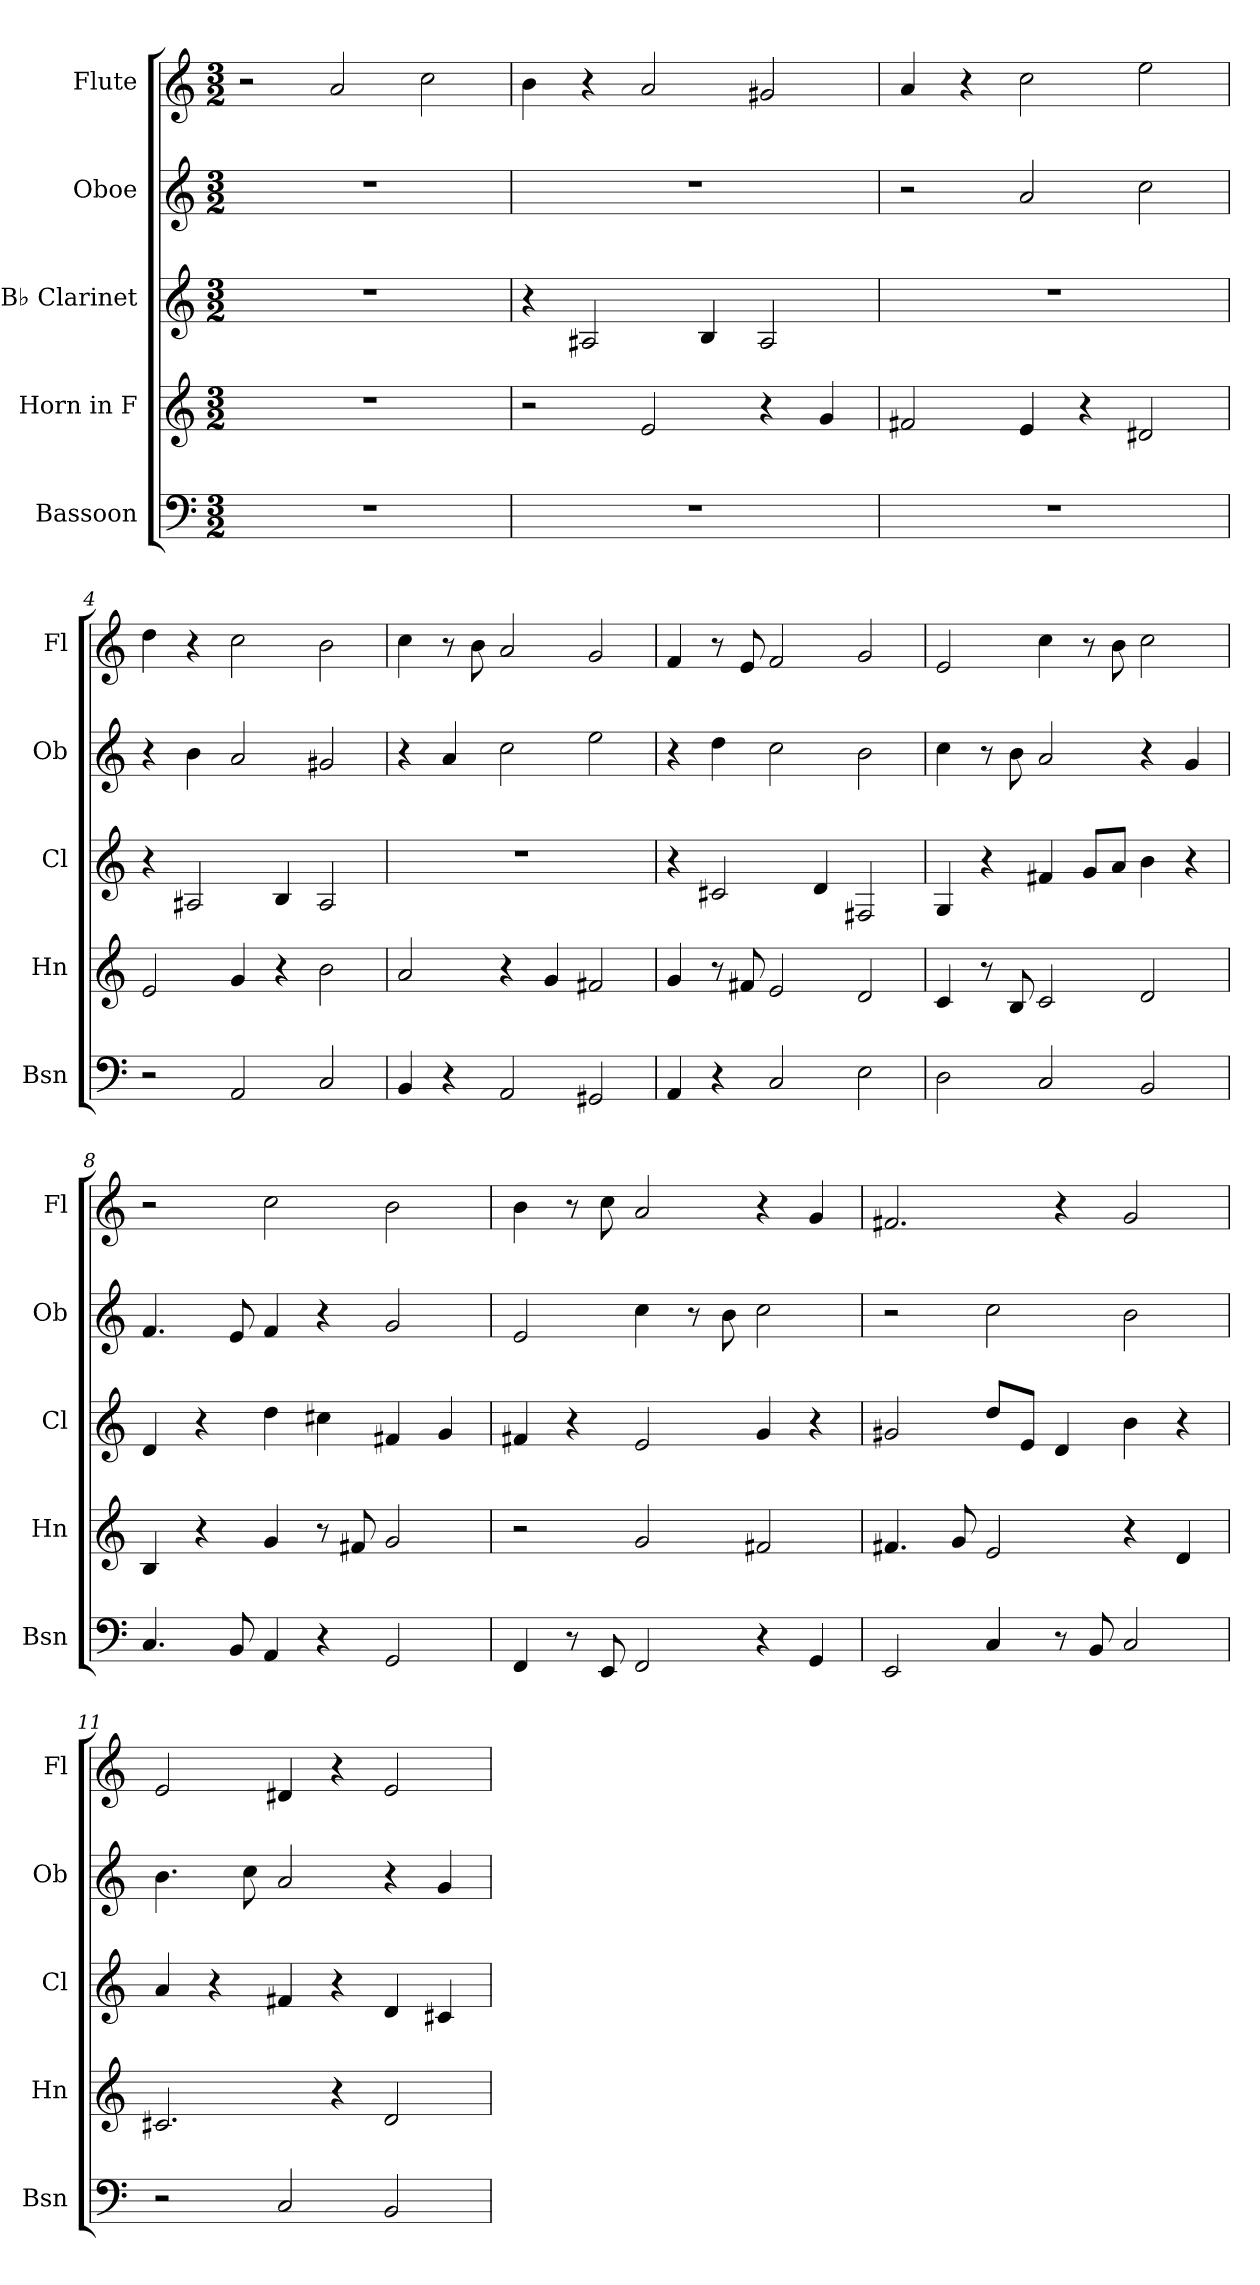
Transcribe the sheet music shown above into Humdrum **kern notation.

**kern	**kern	**kern	**kern	**kern
*part5	*part4	*part3	*part2	*part1
*staff5	*staff4	*staff3	*staff2	*staff1
*I"Bassoon	*I"Horn in F	*I"B♭ Clarinet	*I"Oboe	*I"Flute
*I'Bsn	*I'Hn	*I'Cl	*I'Ob	*I'Fl
*clefF4	*clefG2	*clefG2	*clefG2	*clefG2
*	*ITrd4c7	*ITrd1c2	*	*
*k[]	*k[b-]	*k[b-e-]	*k[]	*k[]
*M3/2	*M3/2	*M3/2	*M3/2	*M3/2
*MM100	*MM100	*MM100	*MM100	*MM100
=1	=1	=1	=1	=1
1.r	1.r	1.r	1.r	2r
.	.	.	.	2a/
.	.	.	.	2cc\
=2	=2	=2	=2	=2
1.r	2r	4r	1.r	4b\
.	.	2G#X/	.	4r
.	2A/	.	.	2a/
.	.	4A/	.	.
.	4r	2G#/	.	2g#X/
.	4c/	.	.	.
=3	=3	=3	=3	=3
1.r	2Bn/	1.r	2r	4a/
.	.	.	.	4r
.	4A/	.	2a/	2cc\
.	4r	.	.	.
.	2G#X/	.	2cc\	2ee\
=4	=4	=4	=4	=4
2r	2A/	4r	4r	4dd\
.	.	2G#X/	4b\	4r
2AA/	4c/	.	2a/	2cc\
.	4r	4A/	.	.
2C/	2e\	2G#/	2g#X/	2b\
=5	=5	=5	=5	=5
4BB/	2d/	1.r	4r	4cc\
4r	.	.	4a/	8r
.	.	.	.	8b\
2AA/	4r	.	2cc\	2a/
.	4c/	.	.	.
2GG#X/	2Bn/	.	2ee\	2g/
!!LO:LB:g=z
=6	=6	=6	=6	=6
4AA/	4c/	4r	4r	4f/
4r	8r	2Bn/	4dd\	8r
.	8Bn/	.	.	8e/
2C/	2A/	.	2cc\	2f/
.	.	4c/	.	.
2E\	2G/	2En/	2b\	2g/
=7	=7	=7	=7	=7
2D\	4F/	4F/	4cc\	2e/
.	8r	4r	8r	.
.	8E/	.	8b\	.
2C/	2F/	4en/	2a/	4cc\
.	.	8f/L	.	8r
.	.	8g/J	.	8b\
2BB/	2G/	4a\	4r	2cc\
.	.	4r	4g/	.
=8	=8	=8	=8	=8
4.C/	4E/	4c/	4.f/	2r
.	4r	4r	.	.
8BB/	.	.	8e/	.
4AA/	4c/	4cc\	4f/	2cc\
4r	8r	4bn\	4r	.
.	8Bn/	.	.	.
2GG/	2c/	4en/	2g/	2b\
.	.	4f/	.	.
=9	=9	=9	=9	=9
4FF/	2r	4en/	2e/	4b\
8r	.	4r	.	8r
8EE/	.	.	.	8cc\
2FF/	2c/	2d/	4cc\	2a/
.	.	.	8r	.
.	.	.	8b\	.
4r	2Bn/	4f/	2cc\	4r
4GG/	.	4r	.	4g/
!!LO:PB:g=z
=10	=10	=10	=10	=10
2EE/	4.Bn/	2f#X/	2r	2.f#X/
.	8c/	.	.	.
4C/	2A/	8cc/L	2cc\	.
.	.	8d/J	.	.
8r	.	4c/	.	4r
8BB/	.	.	.	.
2C/	4r	4a\	2b\	2g/
.	4G/	4r	.	.
=11	=11	=11	=11	=11
2r	2.F#X/	4g/	4.b\	2e/
.	.	4r	.	.
.	.	.	8cc\	.
2C/	.	4en/	2a/	4d#X/
.	4r	4r	.	4r
2BB/	2G/	4c/	4r	2e/
.	.	4Bn/	4g/	.
=	=	=	=	=
*-	*-	*-	*-	*-
